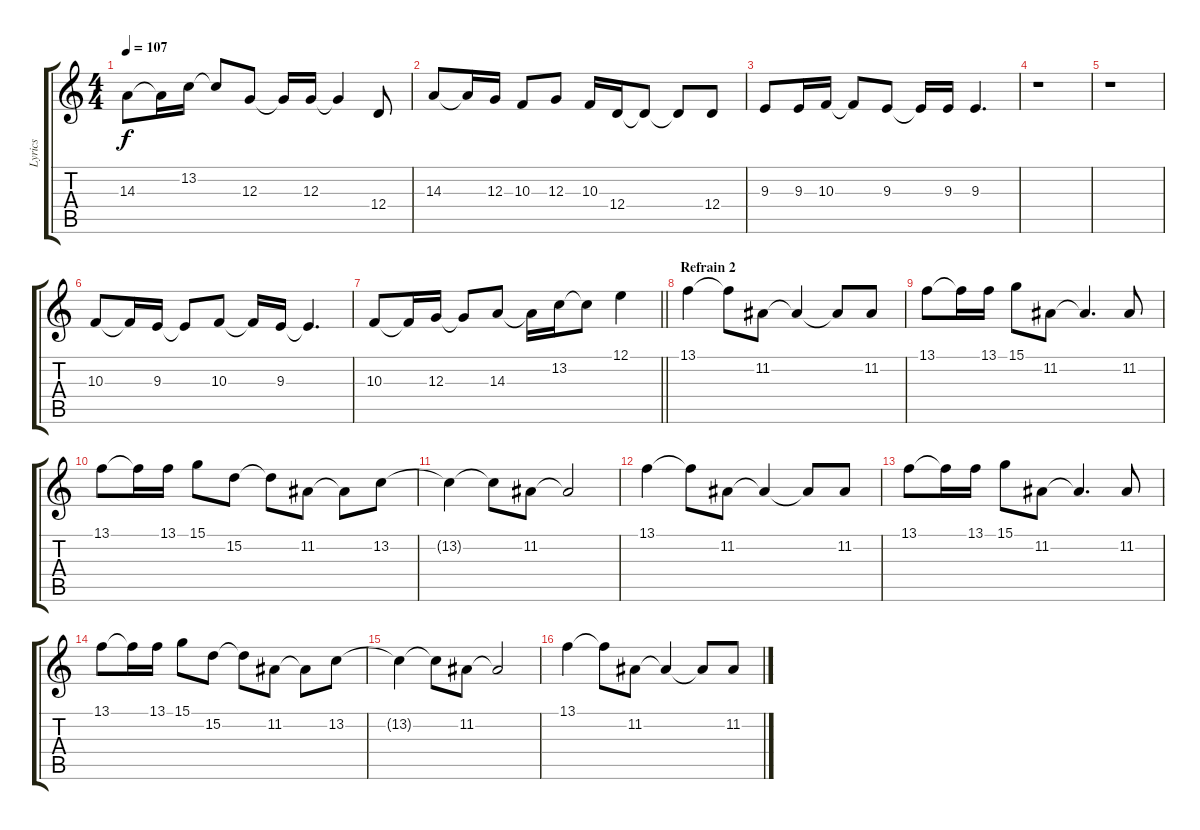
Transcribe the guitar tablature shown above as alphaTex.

\track ("Lyrics" "Lyrics") {instrument pad4choir}
\staff {score tabs}
\tuning (E4 B3 G3 D3 A2 D2) {hide}
\ts (4 4)
\tempo 107
\clef g2
\ks c
14.3.8{dy f} 14.3{t}.16 13.2.16 13.2{t}.8 12.3.8 12.3{t}.16 12.3.16 12.3{t}.4 12.4.8 |
14.3.8 14.3{t}.16 12.3.16 10.3.8 12.3.8 10.3.16 12.4.16 12.4{t}.8 12.4{t}.8 12.4.8 |
9.3.8 9.3.16 10.3.16 10.3{t}.8 9.3.8 9.3{t}.16 9.3.16 9.3.4{d} |
r.1 |
r.1 |
10.3.8 10.3{t}.16 9.3.16 9.3{t}.8 10.3.8 10.3{t}.16 9.3.16 9.3{t}.4{d} |
\barLineRight lightlight
10.3.8 10.3{t}.16 12.3.16 12.3{t}.8 14.3.8 14.3{t}.16 13.2.16 13.2{t}.8 12.1.4 |
\section ("" "Refrain 2")
13.1.4 13.1{t}.8 11.2.8 11.2{t}.4 11.2{t}.8 11.2.8 |
13.1.8 13.1{t}.16 13.1.16 15.1.8 11.2.8 11.2{t}.4{d} 11.2.8 |
13.1.8 13.1{t}.16 13.1.16 15.1.8 15.2.8 15.2{t}.8 11.2.8 11.2{t}.8 13.2.8 |
13.2{t}.4 13.2{t}.8 11.2.8 11.2{t}.2 |
13.1.4 13.1{t}.8 11.2.8 11.2{t}.4 11.2{t}.8 11.2.8 |
13.1.8 13.1{t}.16 13.1.16 15.1.8 11.2.8 11.2{t}.4{d} 11.2.8 |
13.1.8 13.1{t}.16 13.1.16 15.1.8 15.2.8 15.2{t}.8 11.2.8 11.2{t}.8 13.2.8 |
13.2{t}.4 13.2{t}.8 11.2.8 11.2{t}.2 |
13.1.4 13.1{t}.8 11.2.8 11.2{t}.4 11.2{t}.8 11.2.8
